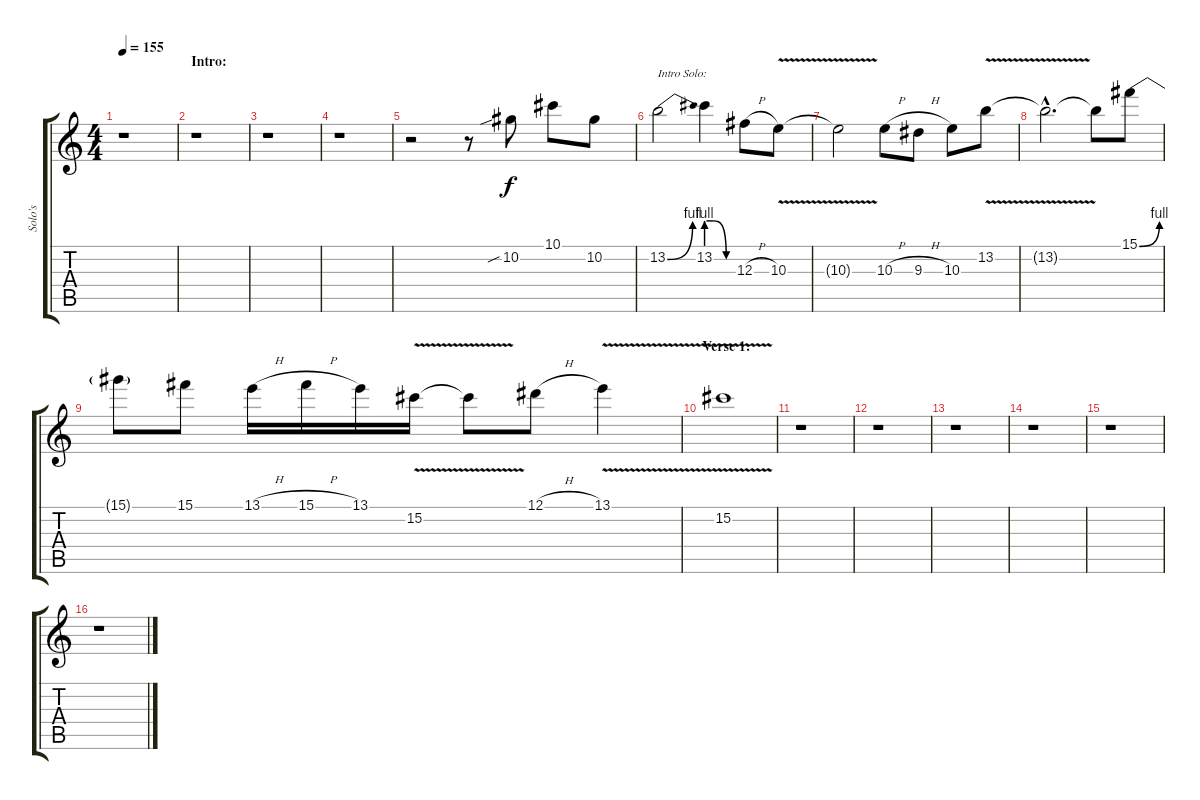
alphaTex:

\track ("Solo's" "Solo's") {instrument distortionguitar}
\staff {score tabs}
\tuning (Eb4 Bb3 Gb3 Db3 Ab2 Eb2) {hide}
\ts (4 4)
\tempo 155
\clef g2
\ks c
r.1{dy f instrument distortionguitar} |
\section ("" "Intro:")
r.1 |
r.1 |
r.1 |
r.2 r.8 10.2{sib}.8 10.1.8 10.2.8 |
13.2{be (bend 0 0 60 4)}.2{txt "Intro Solo:"} 13.2{be (custom 0 4 15 4 45 0 60 0)}.4 12.3{h}.8 10.3{v}.8 |
10.3{t}.2 10.3{h}.8 9.3{h}.8 10.3.8 13.2{v}.8 |
13.2{hac t}.2{d} 13.2{t}.8 15.1{be (bend 0 0 60 4)}.8 |
15.1{t}.8 15.1.8 13.1{h}.16 15.1{h}.16 13.1.16 15.2{v}.16 15.2{t}.8 12.1{h}.8 13.1{v}.4 |
\section ("" "Verse 1:")
15.2{v}.1 |
r.1 |
r.1 |
r.1 |
r.1 |
r.1 |
r.1
